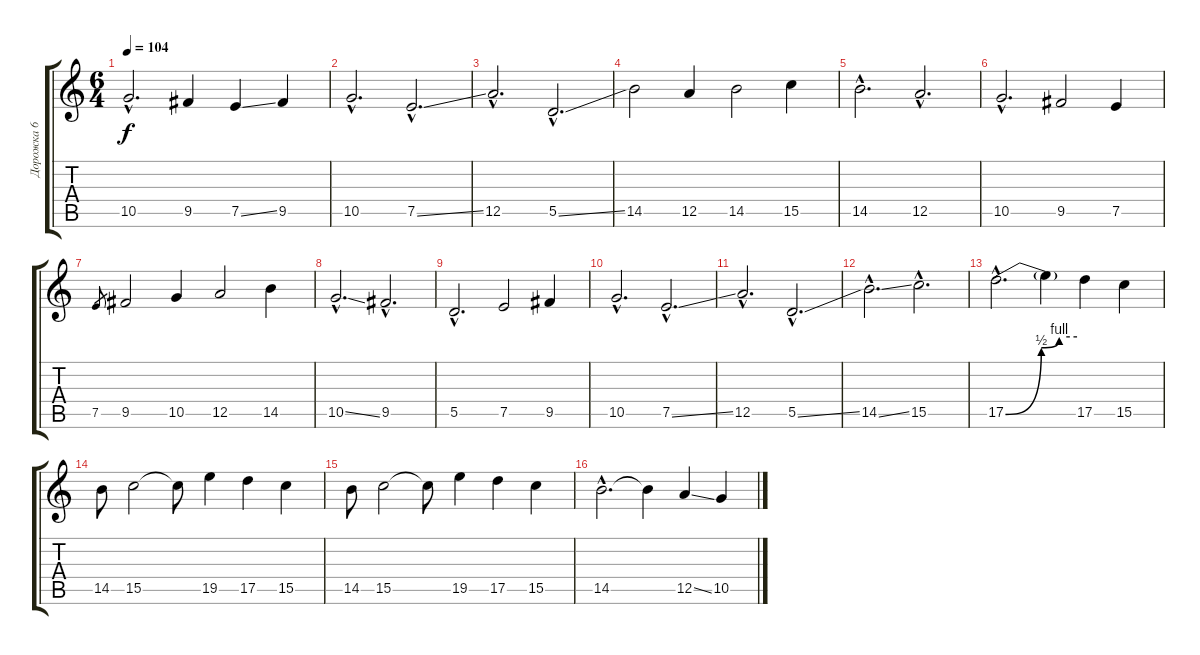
\track ("Дорожка 6" "Дорожка 6") {instrument overdrivenguitar}
\staff {score tabs}
\tuning (E4 B3 G3 D3 A2 E2) {hide}
\ts (6 4)
\tempo 104
\clef g2
\ks c
10.5{hac}.2{d dy f} 9.5.4 7.5{ss}.4 9.5.4 |
10.5{hac}.2{d} 7.5{ss hac}.2{d} |
12.5{hac}.2{d} 5.5{ss hac}.2{d} |
14.5.2 12.5.4 14.5.2 15.5.4 |
14.5{hac}.2{d} 12.5{hac}.2{d} |
10.5{hac}.2{d} 9.5.2 7.5.4 |
7.5.8{gr} 9.5.2 10.5.4 12.5.2 14.5.4 |
10.5{ss hac}.2{d} 9.5{hac}.2{d} |
5.5{hac}.2{d} 7.5.2 9.5.4 |
10.5{hac}.2{d} 7.5{ss hac}.2{d} |
12.5{hac}.2{d} 5.5{ss hac}.2{d} |
14.5{ss hac}.2{d} 15.5{hac}.2{d} |
17.5{be (custom 0 0 30 2 45 4 60 4) hac}.2{d} 17.5{t}.4 17.5.4 15.5.4 |
14.5.8 15.5.2 15.5{t}.8 19.5.4 17.5.4 15.5.4 |
14.5.8 15.5.2 15.5{t}.8 19.5.4 17.5.4 15.5.4 |
14.5{hac}.2{d} 14.5{t}.4 12.5{ss}.4 10.5.4
